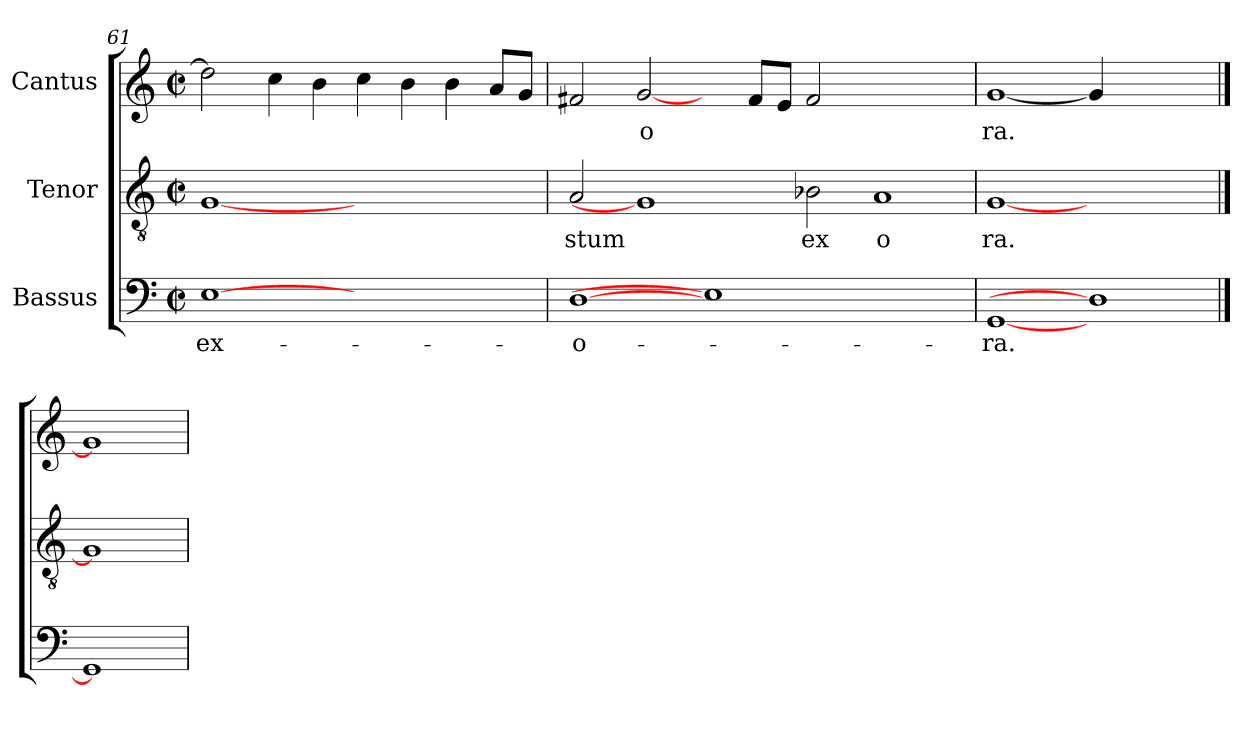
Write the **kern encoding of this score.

**kern	**text	**kern	**text	**kern	**text
*part3	*part3	*part2	*part2	*part1	*part1
*staff3	*staff3	*staff2	*staff2	*staff1	*staff1
*I"Bassus	*	*I"Tenor	*	*I"Cantus	*
*clefF4	*	*clefGv2	*	*clefG2	*
*k[]	*	*k[]	*	*k[]	*
*C:	*	*C:	*	*C:	*
*M2/2	*	*M2/2	*	*M2/2	*
*met(c|)	*	*met(c|)	*	*met(c|)	*
=61	=61	=61	=61	=61	=61
!	!LO:LY:b:cj	!	!LO:LY:b:cj	!	!LO:LY:b:cj
[1E	ex-	[1G	.	2dd\]	--
!	!	!	!	!	!LO:LY:b:cj
.	.	.	.	4cc\	--
!	!	!	!	!	!LO:LY:b:cj
.	.	.	.	4b\	--
!	!	!	!	!	!LO:LY:b:cj
1ryy	.	1ryy	.	4cc\	--
!	!	!	!	!	!LO:LY:b:cj
.	.	.	.	4b\	--
!	!	!	!	!	!LO:LY:b:cj
.	.	.	.	4b\	--
!	!	!	!	!	!LO:LY:b:cj
.	.	.	.	8a/L	--
!	!	!	!	!	!LO:LY:b:cj
.	.	.	.	8g/J	--
=62	=62	=62	=62	=62	=62
!	!LO:LY:b:cj	!	!LO:LY:b:cj	!	!LO:LY:b:cj
[1D	-o-	2A/	stum	2f#X/	--
!	!	!	!	!	!LO:LY:b:cj
.	.	1G]	.	[2g/	-o-
1E]	.	.	.	4ryy	.
!	!	!	!	!	!LO:LY:b:cj
.	.	.	.	8f#/L	--
!	!	!	!	!	!LO:LY:b:cj
.	.	.	.	8e/J	--
!	!	!	!LO:LY:b:cj	!	!LO:LY:b:cj
.	.	2B-X\	ex	2f#/	--
!	!	!	!LO:LY:b:cj	!	!
1ryy	.	1A	o	1ryy	.
=63	=63	=63	=63	=63	=63
!	!LO:LY:b:cj	!	!LO:LY:b:cj	!	!LO:LY:b:cj
[1GG	-ra.	[1G	ra.	[1g	-ra.
1D]	.	1ryy	.	4g/]	.
.	.	.	.	2.ryy	.
==64	==64	==64	==64	==64	==64
1GG]	.	1G]	.	1g]	.
=	=	=	=	=	=
*-	*-	*-	*-	*-	*-
